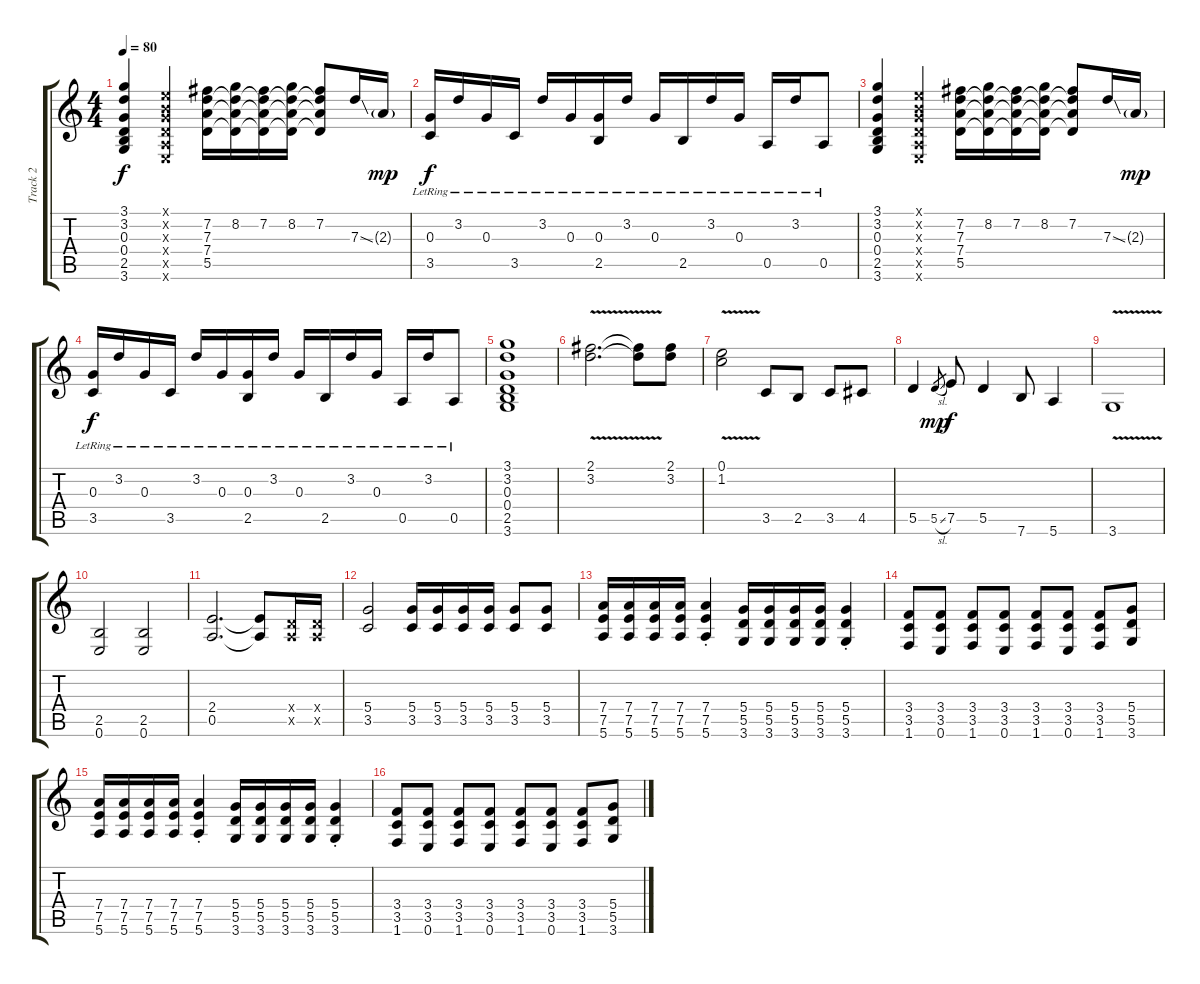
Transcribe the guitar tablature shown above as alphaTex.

\track ("Track 2" "Track 2") {instrument distortionguitar}
\staff {score tabs}
\tuning (E4 B3 G3 D3 A2 E2) {hide}
\ts (4 4)
\tempo 80
\clef g2
\ks c
(3.1 3.2 0.3 0.4 2.5 3.6).4{dy f} (0.1{x} 0.2{x} 0.3{x} 0.4{x} 0.5{x} 0.6{x}).4 (7.2 7.3 7.4 5.5).16 (8.2 7.3{t} 7.4{t} 5.5{t}).16 (7.2 7.3{t} 7.4{t} 5.5{t}).16 (8.2 7.3{t} 7.4{t} 5.5{t}).16 (7.2 7.3{t} 7.4{t} 5.5{t}).8 7.3{ss}.16 2.3{g}.16{dy mp} |
(0.3{lr} 3.5{lr}).16{dy f} 3.2{lr}.16 0.3{lr}.16 3.5{lr}.16 3.2{lr}.16 0.3{lr}.16 (0.3{lr} 2.5{lr}).16 3.2{lr}.16 0.3{lr}.16 2.5{lr}.16 3.2{lr}.16 0.3{lr}.16 0.5{lr}.16 3.2{lr}.16 0.5{lr}.8 |
(3.1 3.2 0.3 0.4 2.5 3.6).4 (0.1{x} 0.2{x} 0.3{x} 0.4{x} 0.5{x} 0.6{x}).4 (7.2 7.3 7.4 5.5).16 (8.2 7.3{t} 7.4{t} 5.5{t}).16 (7.2 7.3{t} 7.4{t} 5.5{t}).16 (8.2 7.3{t} 7.4{t} 5.5{t}).16 (7.2 7.3{t} 7.4{t} 5.5{t}).8 7.3{ss}.16 2.3{g}.16{dy mp} |
(0.3{lr} 3.5{lr}).16{dy f} 3.2{lr}.16 0.3{lr}.16 3.5{lr}.16 3.2{lr}.16 0.3{lr}.16 (0.3{lr} 2.5{lr}).16 3.2{lr}.16 0.3{lr}.16 2.5{lr}.16 3.2{lr}.16 0.3{lr}.16 0.5{lr}.16 3.2{lr}.16 0.5{lr}.8 |
(3.1 3.2 0.3 0.4 2.5 3.6).1 |
(2.1{v} 3.2{v}).2{d} (2.1{t} 3.2{t}).8 (2.1 3.2).8 |
(0.1 1.2{v}).2 3.5.8 2.5.8 3.5.8 4.5.8 |
5.5.4 5.5{sl}.8{gr dy mp} 7.5.8{dy f} 5.5.4 7.6.8 5.6.4 |
3.6{v}.1 |
(2.5 0.6).2 (2.5 0.6).2 |
(2.4 0.5).2{d} (2.4{t} 0.5{t}).8 (0.4{x} 0.5{x}).16 (0.4{x} 0.5{x}).16 |
(5.4 3.5).2 (5.4 3.5).16 (5.4 3.5).16 (5.4 3.5).16 (5.4 3.5).16 (5.4 3.5).8 (5.4 3.5).8 |
(7.4 7.5 5.6).16 (7.4 7.5 5.6).16 (7.4 7.5 5.6).16 (7.4 7.5 5.6).16 (7.4{st} 7.5{st} 5.6{st}).4 (5.4 5.5 3.6).16 (5.4 5.5 3.6).16 (5.4 5.5 3.6).16 (5.4 5.5 3.6).16 (5.4{st} 5.5{st} 3.6{st}).4 |
(3.4 3.5 1.6).8 (3.4 3.5 0.6).8 (3.4 3.5 1.6).8 (3.4 3.5 0.6).8 (3.4 3.5 1.6).8 (3.4 3.5 0.6).8 (3.4 3.5 1.6).8 (5.4 5.5 3.6).8 |
(7.4 7.5 5.6).16 (7.4 7.5 5.6).16 (7.4 7.5 5.6).16 (7.4 7.5 5.6).16 (7.4{st} 7.5{st} 5.6{st}).4 (5.4 5.5 3.6).16 (5.4 5.5 3.6).16 (5.4 5.5 3.6).16 (5.4 5.5 3.6).16 (5.4{st} 5.5{st} 3.6{st}).4 |
(3.4 3.5 1.6).8 (3.4 3.5 0.6).8 (3.4 3.5 1.6).8 (3.4 3.5 0.6).8 (3.4 3.5 1.6).8 (3.4 3.5 0.6).8 (3.4 3.5 1.6).8 (5.4 5.5 3.6).8
